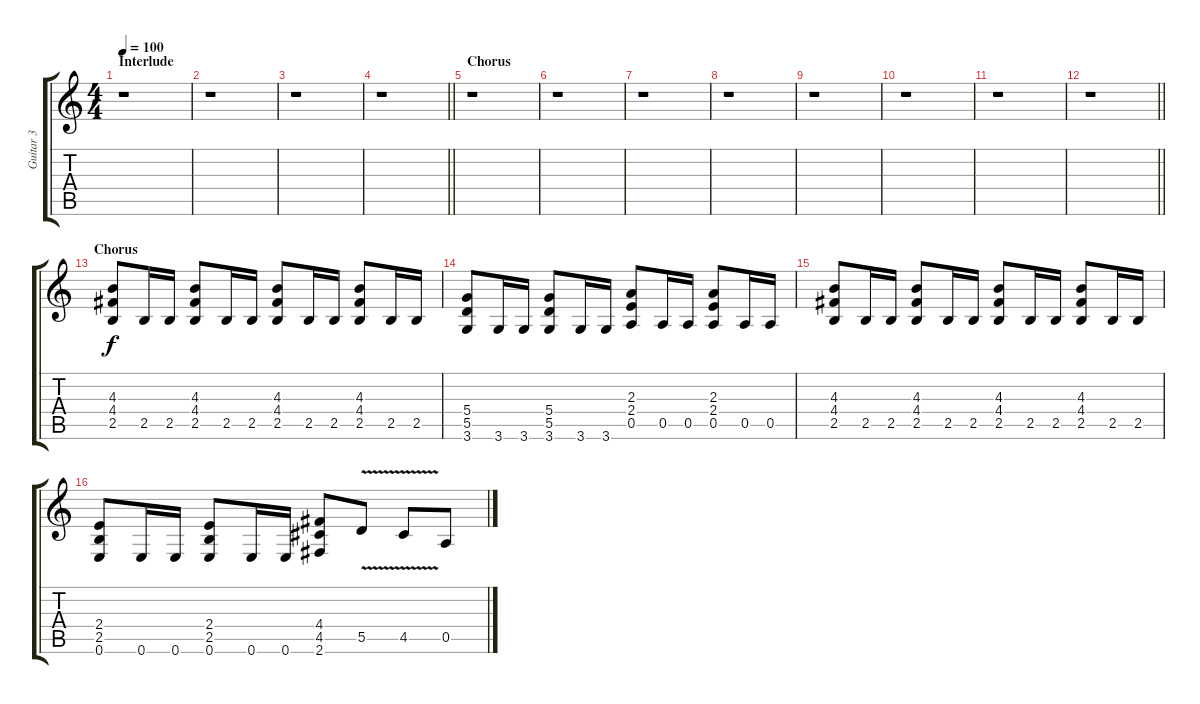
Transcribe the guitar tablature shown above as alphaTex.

\track ("Guitar 3" "Guitar 3") {instrument distortionguitar}
\staff {score tabs}
\tuning (E4 B3 G3 D3 A2 E2) {hide}
\ts (4 4)
\section ("" "Interlude")
\tempo 100
\clef g2
\ks c
r.1{dy f} |
r.1 |
r.1 |
\barLineRight lightlight
r.1 |
\section ("" "Chorus")
r.1 |
r.1 |
r.1 |
r.1 |
r.1 |
r.1 |
r.1 |
\barLineRight lightlight
r.1 |
\section ("" "Chorus")
(4.3 4.4 2.5).8 2.5.16 2.5.16 (4.3 4.4 2.5).8 2.5.16 2.5.16 (4.3 4.4 2.5).8 2.5.16 2.5.16 (4.3 4.4 2.5).8 2.5.16 2.5.16 |
(5.4 5.5 3.6).8 3.6.16 3.6.16 (5.4 5.5 3.6).8 3.6.16 3.6.16 (2.3 2.4 0.5).8 0.5.16 0.5.16 (2.3 2.4 0.5).8 0.5.16 0.5.16 |
(4.3 4.4 2.5).8 2.5.16 2.5.16 (4.3 4.4 2.5).8 2.5.16 2.5.16 (4.3 4.4 2.5).8 2.5.16 2.5.16 (4.3 4.4 2.5).8 2.5.16 2.5.16 |
(2.4 2.5 0.6).8 0.6.16 0.6.16 (2.4 2.5 0.6).8 0.6.16 0.6.16 (4.4 4.5 2.6).8 5.5{v}.8 4.5{v}.8 0.5.8
